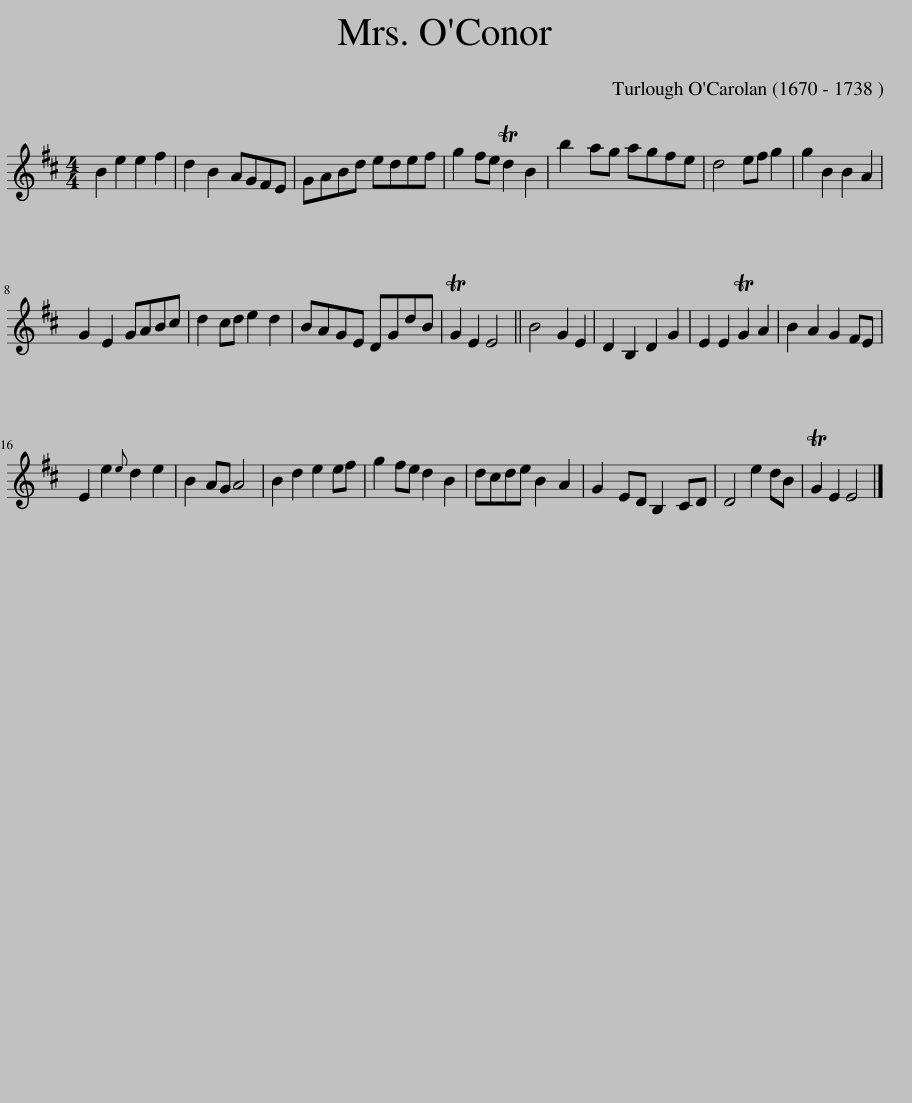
X:1
L:1/8
M:4/4
I:linebreak $
K:D
V:1 treble
V:1
 B2 e2 e2 f2 | d2 B2 AGFE | GABd edef | g2 fe Td2 B2 | b2 ag agfe | %5
 d4 ef g2 | g2 B2 B2 A2 |$ G2 E2 GABc | d2 cd e2 d2 | BAGE DGdB | %10
 TG2 E2 E4 || B4 G2 E2 | D2 B,2 D2 G2 | E2 E2 TG2 A2 | B2 A2 G2 FE |$ %15
 E2 e2{e} d2 e2 | B2 AG A4 | B2 d2 e2 ef | g2 fe d2 B2 | dcde B2 A2 | %20
 G2 ED B,2 CD | D4 e2 dB | TG2 E2 E4 |] %23
